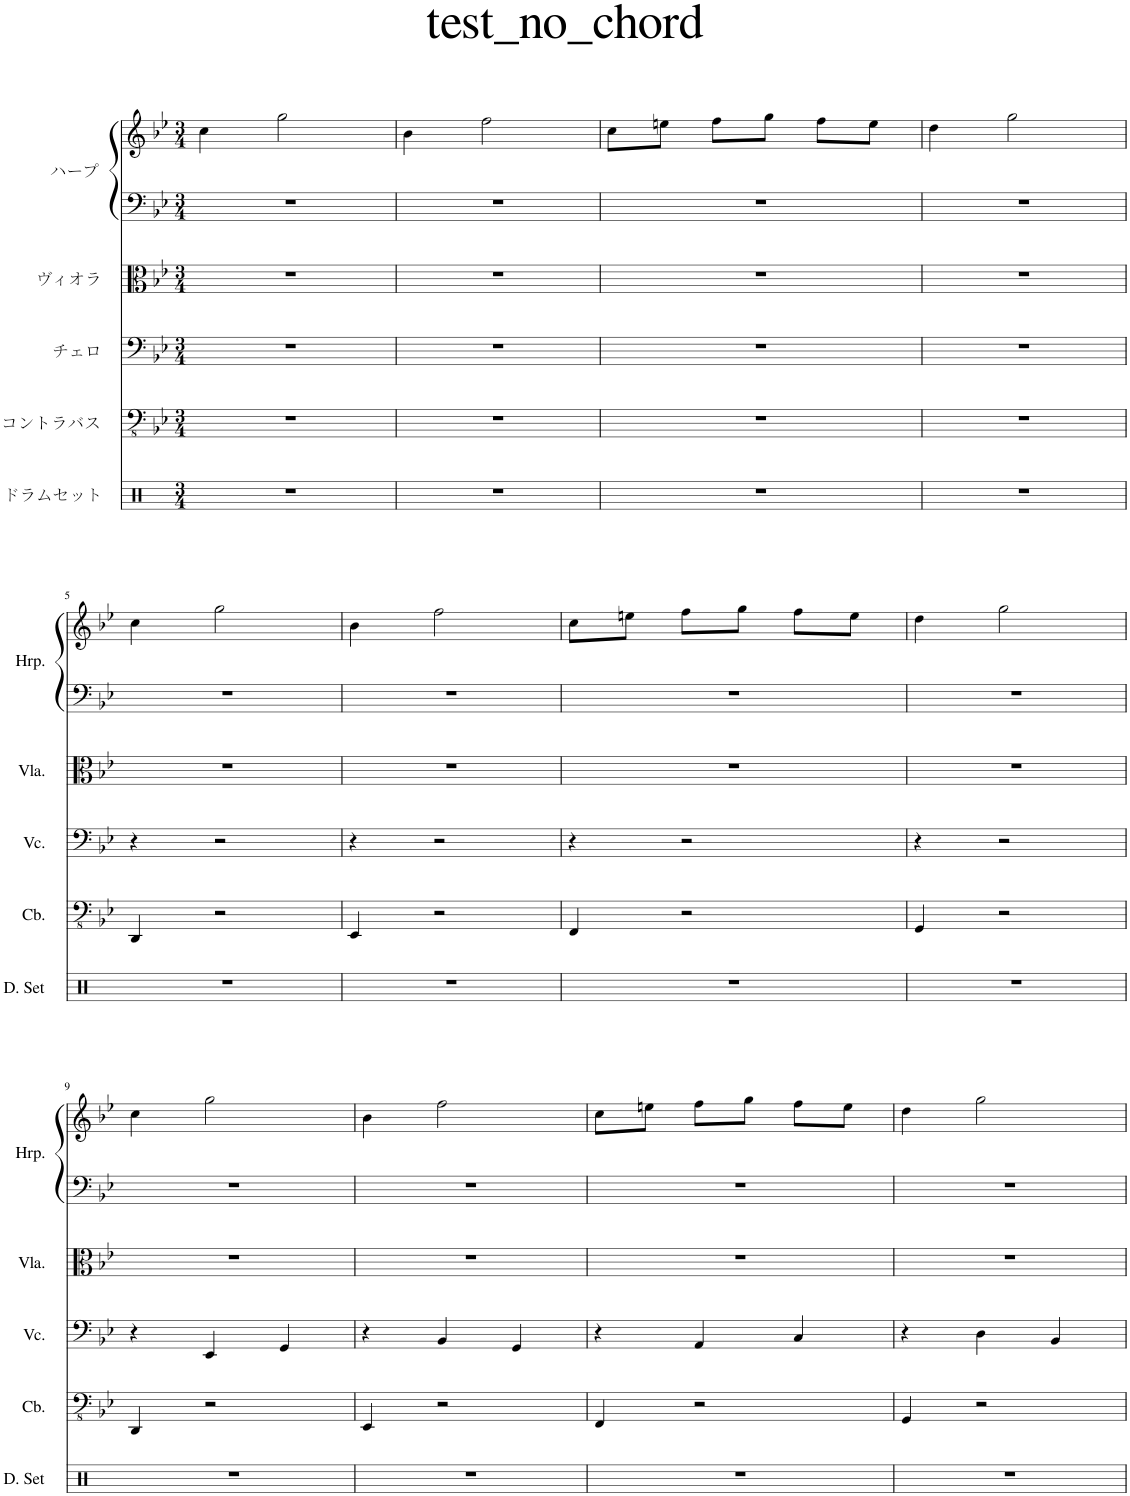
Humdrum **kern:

**kern	**kern	**kern	**kern	**kern	**kern
*part5	*part4	*part3	*part2	*part1	*part1
*staff6	*staff5	*staff4	*staff3	*staff2	*staff1
*I"ドラムセット	*I"コントラバス	*I"チェロ	*I"ヴィオラ	*I"ハープ	*
*clefX	*clefFv4	*clefF4	*clefC3	*clefF4	*clefG2
*	*ITrd7c12	*	*	*	*
*k[]	*k[b-e-]	*k[b-e-]	*k[b-e-]	*k[b-e-]	*k[b-e-]
*M3/4	*M3/4	*M3/4	*M3/4	*M3/4	*M3/4
=1	=1	=1	=1	=1	=1
2.r	2.r	2.r	2.r	2.r	4cc\
.	.	.	.	.	2gg\
=2	=2	=2	=2	=2	=2
2.r	2.r	2.r	2.r	2.r	4b-\
.	.	.	.	.	2ff\
=3	=3	=3	=3	=3	=3
2.r	2.r	2.r	2.r	2.r	8cc\L
.	.	.	.	.	8een\J
.	.	.	.	.	8ff\L
.	.	.	.	.	8gg\J
.	.	.	.	.	8ff\L
.	.	.	.	.	8ee\J
=4	=4	=4	=4	=4	=4
2.r	2.r	2.r	2.r	2.r	4dd\
.	.	.	.	.	2gg\
!!LO:LB:g=z
=5	=5	=5	=5	=5	=5
2.r	4DDD/	4r	2.r	2.r	4cc\
.	2r	2r	.	.	2gg\
=6	=6	=6	=6	=6	=6
2.r	4EEE-/	4r	2.r	2.r	4b-\
.	2r	2r	.	.	2ff\
=7	=7	=7	=7	=7	=7
2.r	4FFF/	4r	2.r	2.r	8cc\L
.	.	.	.	.	8een\J
.	2r	2r	.	.	8ff\L
.	.	.	.	.	8gg\J
.	.	.	.	.	8ff\L
.	.	.	.	.	8ee\J
=8	=8	=8	=8	=8	=8
2.r	4GGG/	4r	2.r	2.r	4dd\
.	2r	2r	.	.	2gg\
!!LO:LB:g=z
=9	=9	=9	=9	=9	=9
2.r	4DDD/	4r	2.r	2.r	4cc\
.	2r	4EE-/	.	.	2gg\
.	.	4GG/	.	.	.
=10	=10	=10	=10	=10	=10
2.r	4EEE-/	4r	2.r	2.r	4b-\
.	2r	4BB-/	.	.	2ff\
.	.	4GG/	.	.	.
=11	=11	=11	=11	=11	=11
2.r	4FFF/	4r	2.r	2.r	8cc\L
.	.	.	.	.	8een\J
.	2r	4AA/	.	.	8ff\L
.	.	.	.	.	8gg\J
.	.	4C/	.	.	8ff\L
.	.	.	.	.	8ee\J
=12	=12	=12	=12	=12	=12
2.r	4GGG/	4r	2.r	2.r	4dd\
.	2r	4D\	.	.	2gg\
.	.	4BB-/	.	.	.
=	=	=	=	=	=
*-	*-	*-	*-	*-	*-
